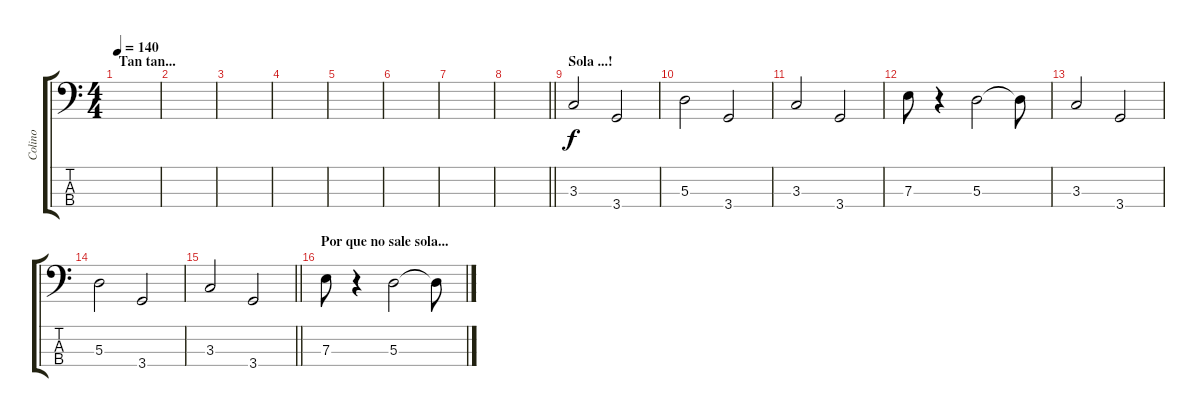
\track ("Colino" "Colino") {instrument electricbassfinger}
\staff {score tabs}
\tuning (G2 D2 A1 E1) {hide}
\ts (4 4)
\section ("" "Tan tan...")
\tempo 140
\clef f4
\ks c
|
|
|
|
|
|
|
\barLineRight lightlight
|
\section ("" "Sola ...!")
3.3.2 3.4.2 |
5.3.2 3.4.2 |
3.3.2 3.4.2 |
7.3.8 r.4 5.3.2 5.3{t}.8 |
3.3.2 3.4.2 |
5.3.2 3.4.2 |
\barLineRight lightlight
3.3.2 3.4.2 |
\section ("" "Por que no sale sola...")
7.3.8 r.4 5.3.2 5.3{t}.8
